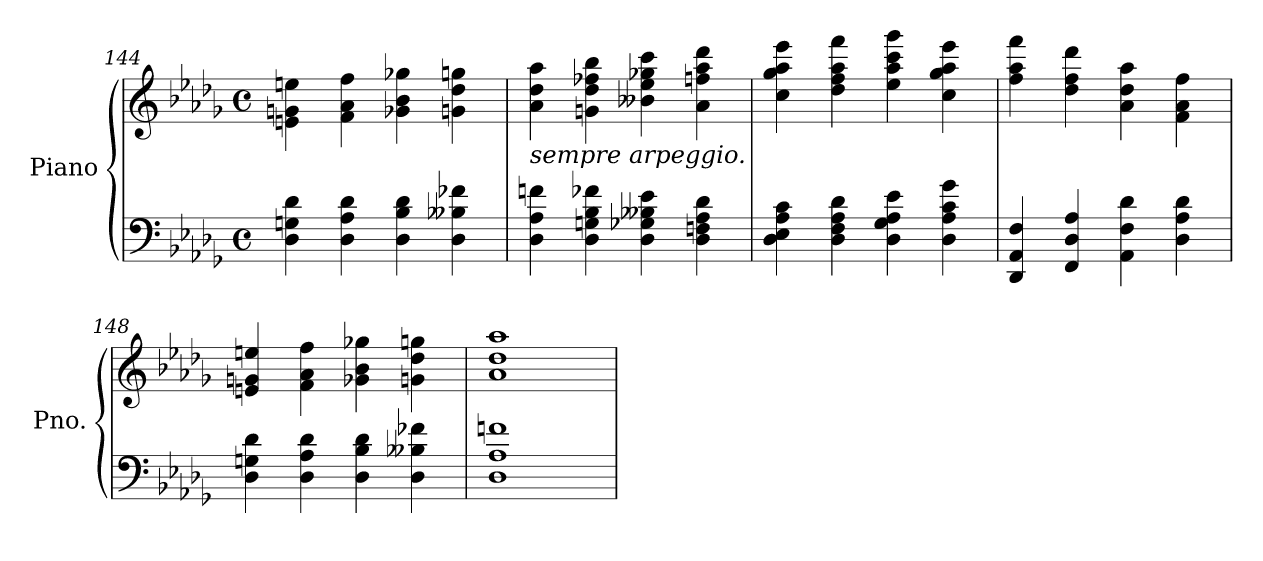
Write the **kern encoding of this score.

**kern	**kern
*part1	*part1
*staff2	*staff1
*I"Piano	*
*I'Pno.	*
*clefF4	*clefG2
*k[b-e-a-d-g-]	*k[b-e-a-d-g-]
*M4/4	*M4/4
*met(c)	*met(c)
=144	=144
4D-\ 4Gn\ 4d-\	4en\ 4gn\ 4een\
4D-\ 4A-\ 4d-\	4f\ 4a-\ 4ff\
4D-\ 4B-\ 4d-\	4g-X\ 4b-\ 4gg-X\
4D-\ 4B--X\ 4f-X\	4gn\ 4dd-\ 4ggn\
!!LO:LB:g=z
=145	=145
!	!LO:TX:b:i:t=sempre arpeggio.
4D-\ 4A-\ 4fn\	4a-\ 4dd-\ 4aa-\
4D-\ 4Gn\ 4B-\ 4f-X\	4gn\ 4dd-\ 4ff-X\ 4bb-\
4D-\ 4G-X\ 4B--X\ 4e-\	4b--X\ 4ee-\ 4gg-X\ 4ccc\
4D-\ 4Fn\ 4A-\ 4d-\	4a-\ 4ffn\ 4aa-\ 4ddd-\
=146	=146
4D-\ 4E-\ 4A-\ 4c\	4cc\ 4gg-\ 4aa-\ 4eee-\
4D-\ 4F\ 4A-\ 4d-\	4dd-\ 4ff\ 4aa-\ 4fff\
4D-\ 4G-\ 4A-\ 4e-\	4ee-\ 4aa-\ 4ccc\ 4ggg-\
4D-\ 4A-\ 4c\ 4g-\	4cc\ 4gg-\ 4aa-\ 4eee-\
!!LO:PB:g=z
=147	=147
4DD-/ 4AA-/ 4F/	4ff\ 4aa-\ 4fff\
4FF/ 4D-/ 4A-/	4dd-\ 4ff\ 4ddd-\
4AA-\ 4F\ 4d-\	4a-\ 4dd-\ 4aa-\
4D-\ 4A-\ 4d-\	4f\ 4a-\ 4ff\
=148	=148
4D-\ 4Gn\ 4d-\	4en/ 4gn/ 4een/
4D-\ 4A-\ 4d-\	4f\ 4a-\ 4ff\
4D-\ 4B-\ 4d-\	4g-X\ 4b-\ 4gg-X\
4D-\ 4B--X\ 4f-X\	4gn\ 4dd-\ 4ggn\
=149	=149
1D- 1A- 1fn	1a- 1dd- 1aa-
=	=
*-	*-
